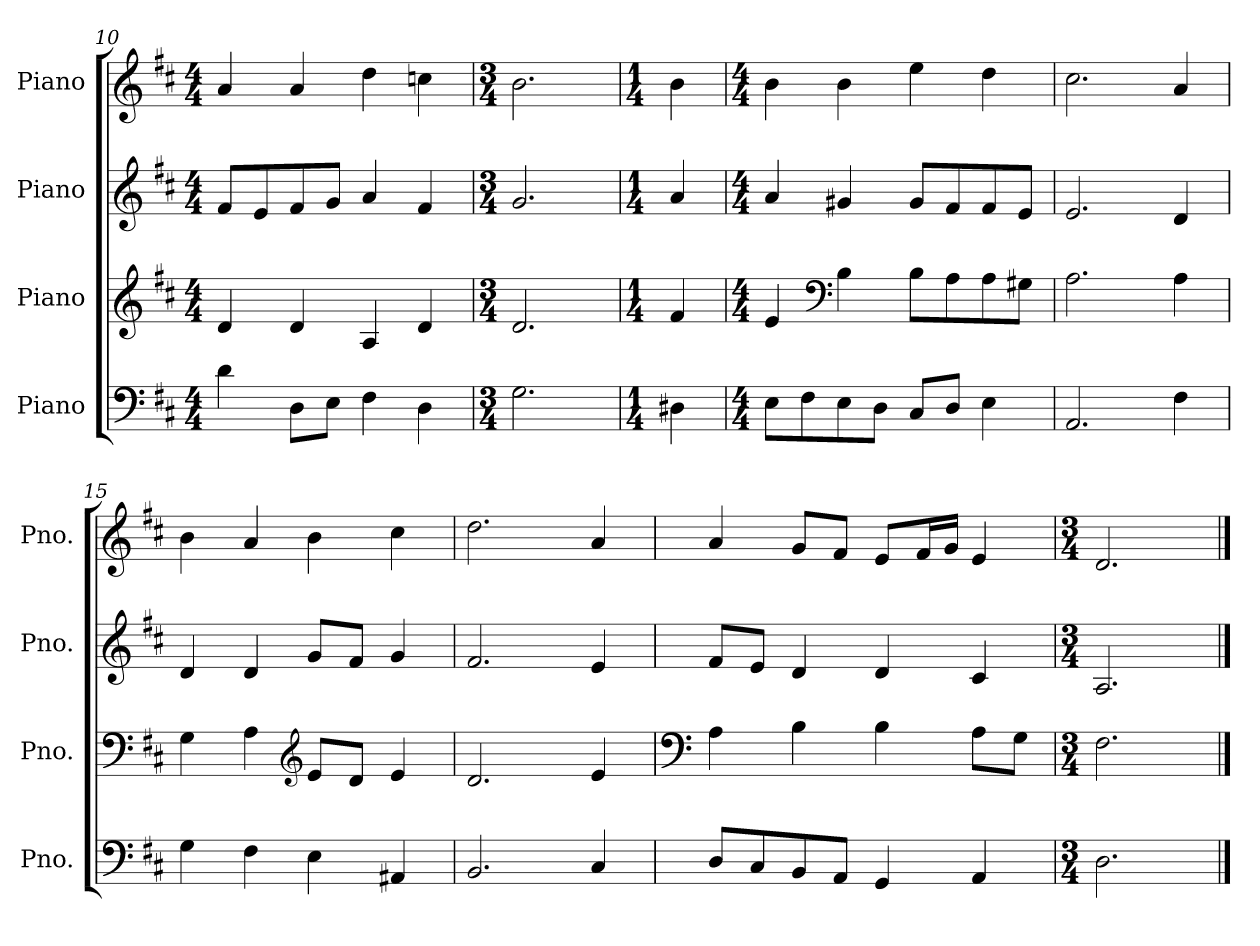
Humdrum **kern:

**kern	**kern	**kern	**kern
*part4	*part3	*part2	*part1
*staff4	*staff3	*staff2	*staff1
*I"Piano	*I"Piano	*I"Piano	*I"Piano
*I'Pno.	*I'Pno.	*I'Pno.	*I'Pno.
*clefF4	*clefG2	*clefG2	*clefG2
*k[f#c#]	*k[f#c#]	*k[f#c#]	*k[f#c#]
*M4/4	*M4/4	*M4/4	*M4/4
=10	=10	=10	=10
4d\	4d/	8f#/L	4a/
.	.	8e/	.
8D\L	4d/	8f#/	4a/
8E\J	.	8g/J	.
4F#\	4A/	4a/	4dd\
4D\	4d/	4f#/	4ccn\
=11	=11	=11	=11
*M3/4	*M3/4	*M3/4	*M3/4
2.G\	2.d/	2.g/	2.b\
=12	=12	=12	=12
*M1/4	*M1/4	*M1/4	*M1/4
4D#X\	4f#/	4a/	4b\
!!LO:LB:g=z
=13	=13	=13	=13
*M4/4	*M4/4	*M4/4	*M4/4
8E\L	4e/	4a/	4b\
8F#\	.	.	.
*	*clefF4	*	*
8E\	4B\	4g#X/	4b\
8D\J	.	.	.
8C#/L	8B\L	8g#/L	4ee\
8D/J	8A\	8f#/	.
4E\	8A\	8f#/	4dd\
.	8G#X\J	8e/J	.
=14	=14	=14	=14
2.AA/	2.A\	2.e/	2.cc#\
4F#\	4A\	4d/	4a/
=15	=15	=15	=15
4G\	4G\	4d/	4b\
4F#\	4A\	4d/	4a/
*	*clefG2	*	*
4E\	8e/L	8g/L	4b\
.	8d/J	8f#/J	.
4AA#X/	4e/	4g/	4cc#\
=16	=16	=16	=16
2.BB/	2.d/	2.f#/	2.dd\
4C#/	4e/	4e/	4a/
=17	=17	=17	=17
*	*clefF4	*	*
8D/L	4A\	8f#/L	4a/
8C#/	.	8e/J	.
8BB/	4B\	4d/	8g/L
8AA/J	.	.	8f#/J
4GG/	4B\	4d/	8e/L
.	.	.	16f#/L
.	.	.	16g/JJ
4AA/	8A\L	4c#/	4e/
.	8G\J	.	.
=18	=18	=18	=18
*M3/4	*M3/4	*M3/4	*M3/4
2.D\	2.F#\	2.A/	2.d/
==	==	==	==
*-	*-	*-	*-
